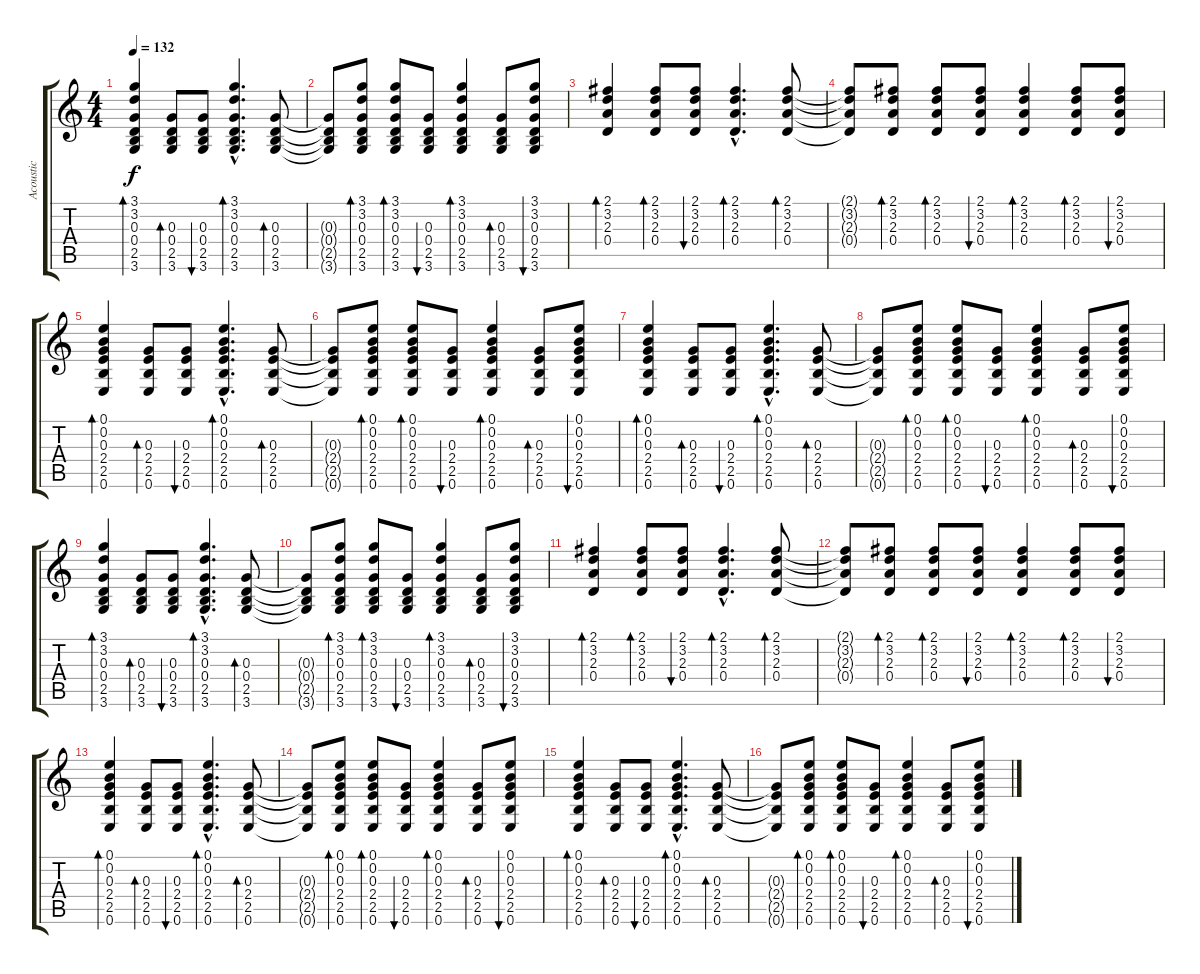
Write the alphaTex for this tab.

\track ("Acoustic" "Acoustic") {instrument acousticguitarsteel}
\staff {score tabs}
\tuning (E4 B3 G3 D3 A2 E2) {hide}
\ts (4 4)
\tempo 132
\clef g2
\ks c
(3.1 3.2 0.3 0.4 2.5 3.6).4{bd 60 dy f} (0.3 0.4 2.5 3.6).8{bd 60} (0.3 0.4 2.5 3.6).8{bu 60} (3.1{hac} 3.2{hac} 0.3{hac} 0.4{hac} 2.5{hac} 3.6{hac}).4{d bd 60} (0.3 0.4 2.5 3.6).8{bd 60} |
(0.3{t} 0.4{t} 2.5{t} 3.6{t}).8 (3.1 3.2 0.3 0.4 2.5 3.6).8{bd 60} (3.1 3.2 0.3 0.4 2.5 3.6).8{bd 60} (0.3 0.4 2.5 3.6).8{bu 60} (3.1 3.2 0.3 0.4 2.5 3.6).4{bd 60} (0.3 0.4 2.5 3.6).8{bd 60} (3.1 3.2 0.3 0.4 2.5 3.6).8{bu 60} |
(2.1 3.2 2.3 0.4).4{bd 60} (2.1 3.2 2.3 0.4).8{bd 60} (2.1 3.2 2.3 0.4).8{bu 60} (2.1{hac} 3.2{hac} 2.3{hac} 0.4{hac}).4{d bd 60} (2.1 3.2 2.3 0.4).8{bd 60} |
(2.1{t} 3.2{t} 2.3{t} 0.4{t}).8 (2.1 3.2 2.3 0.4).8{bd 60} (2.1 3.2 2.3 0.4).8{bd 60} (2.1 3.2 2.3 0.4).8{bu 60} (2.1 3.2 2.3 0.4).4{bd 60} (2.1 3.2 2.3 0.4).8{bd 60} (2.1 3.2 2.3 0.4).8{bu 60} |
(0.1 0.2 0.3 2.4 2.5 0.6).4{bd 120} (0.3 2.4 2.5 0.6).8{bd 120} (0.3 2.4 2.5 0.6).8{bu 60} (0.1{hac} 0.2{hac} 0.3{hac} 2.4{hac} 2.5{hac} 0.6{hac}).4{d bd 60} (0.3 2.4 2.5 0.6).8{bd 60} |
(0.3{t} 2.4{t} 2.5{t} 0.6{t}).8 (0.1 0.2 0.3 2.4 2.5 0.6).8{bd 60} (0.1 0.2 0.3 2.4 2.5 0.6).8{bd 60} (0.3 2.4 2.5 0.6).8{bu 60} (0.1 0.2 0.3 2.4 2.5 0.6).4{bd 60} (0.3 2.4 2.5 0.6).8{bd 60} (0.1 0.2 0.3 2.4 2.5 0.6).8{bu 60} |
(0.1 0.2 0.3 2.4 2.5 0.6).4{bd 120} (0.3 2.4 2.5 0.6).8{bd 120} (0.3 2.4 2.5 0.6).8{bu 60} (0.1{hac} 0.2{hac} 0.3{hac} 2.4{hac} 2.5{hac} 0.6{hac}).4{d bd 60} (0.3 2.4 2.5 0.6).8{bd 60} |
(0.3{t} 2.4{t} 2.5{t} 0.6{t}).8 (0.1 0.2 0.3 2.4 2.5 0.6).8{bd 60} (0.1 0.2 0.3 2.4 2.5 0.6).8{bd 60} (0.3 2.4 2.5 0.6).8{bu 60} (0.1 0.2 0.3 2.4 2.5 0.6).4{bd 60} (0.3 2.4 2.5 0.6).8{bd 60} (0.1 0.2 0.3 2.4 2.5 0.6).8{bu 60} |
(3.1 3.2 0.3 0.4 2.5 3.6).4{bd 60} (0.3 0.4 2.5 3.6).8{bd 60} (0.3 0.4 2.5 3.6).8{bu 60} (3.1{hac} 3.2{hac} 0.3{hac} 0.4{hac} 2.5{hac} 3.6{hac}).4{d bd 60} (0.3 0.4 2.5 3.6).8{bd 60} |
(0.3{t} 0.4{t} 2.5{t} 3.6{t}).8 (3.1 3.2 0.3 0.4 2.5 3.6).8{bd 60} (3.1 3.2 0.3 0.4 2.5 3.6).8{bd 60} (0.3 0.4 2.5 3.6).8{bu 60} (3.1 3.2 0.3 0.4 2.5 3.6).4{bd 60} (0.3 0.4 2.5 3.6).8{bd 60} (3.1 3.2 0.3 0.4 2.5 3.6).8{bu 60} |
(2.1 3.2 2.3 0.4).4{bd 60} (2.1 3.2 2.3 0.4).8{bd 60} (2.1 3.2 2.3 0.4).8{bu 60} (2.1{hac} 3.2{hac} 2.3{hac} 0.4{hac}).4{d bd 60} (2.1 3.2 2.3 0.4).8{bd 60} |
(2.1{t} 3.2{t} 2.3{t} 0.4{t}).8 (2.1 3.2 2.3 0.4).8{bd 60} (2.1 3.2 2.3 0.4).8{bd 60} (2.1 3.2 2.3 0.4).8{bu 60} (2.1 3.2 2.3 0.4).4{bd 60} (2.1 3.2 2.3 0.4).8{bd 60} (2.1 3.2 2.3 0.4).8{bu 60} |
(0.1 0.2 0.3 2.4 2.5 0.6).4{bd 120} (0.3 2.4 2.5 0.6).8{bd 120} (0.3 2.4 2.5 0.6).8{bu 60} (0.1{hac} 0.2{hac} 0.3{hac} 2.4{hac} 2.5{hac} 0.6{hac}).4{d bd 60} (0.3 2.4 2.5 0.6).8{bd 60} |
(0.3{t} 2.4{t} 2.5{t} 0.6{t}).8 (0.1 0.2 0.3 2.4 2.5 0.6).8{bd 60} (0.1 0.2 0.3 2.4 2.5 0.6).8{bd 60} (0.3 2.4 2.5 0.6).8{bu 60} (0.1 0.2 0.3 2.4 2.5 0.6).4{bd 60} (0.3 2.4 2.5 0.6).8{bd 60} (0.1 0.2 0.3 2.4 2.5 0.6).8{bu 60} |
(0.1 0.2 0.3 2.4 2.5 0.6).4{bd 120} (0.3 2.4 2.5 0.6).8{bd 120} (0.3 2.4 2.5 0.6).8{bu 60} (0.1{hac} 0.2{hac} 0.3{hac} 2.4{hac} 2.5{hac} 0.6{hac}).4{d bd 60} (0.3 2.4 2.5 0.6).8{bd 60} |
(0.3{t} 2.4{t} 2.5{t} 0.6{t}).8 (0.1 0.2 0.3 2.4 2.5 0.6).8{bd 60} (0.1 0.2 0.3 2.4 2.5 0.6).8{bd 60} (0.3 2.4 2.5 0.6).8{bu 60} (0.1 0.2 0.3 2.4 2.5 0.6).4{bd 60} (0.3 2.4 2.5 0.6).8{bd 60} (0.1 0.2 0.3 2.4 2.5 0.6).8{bu 60}
